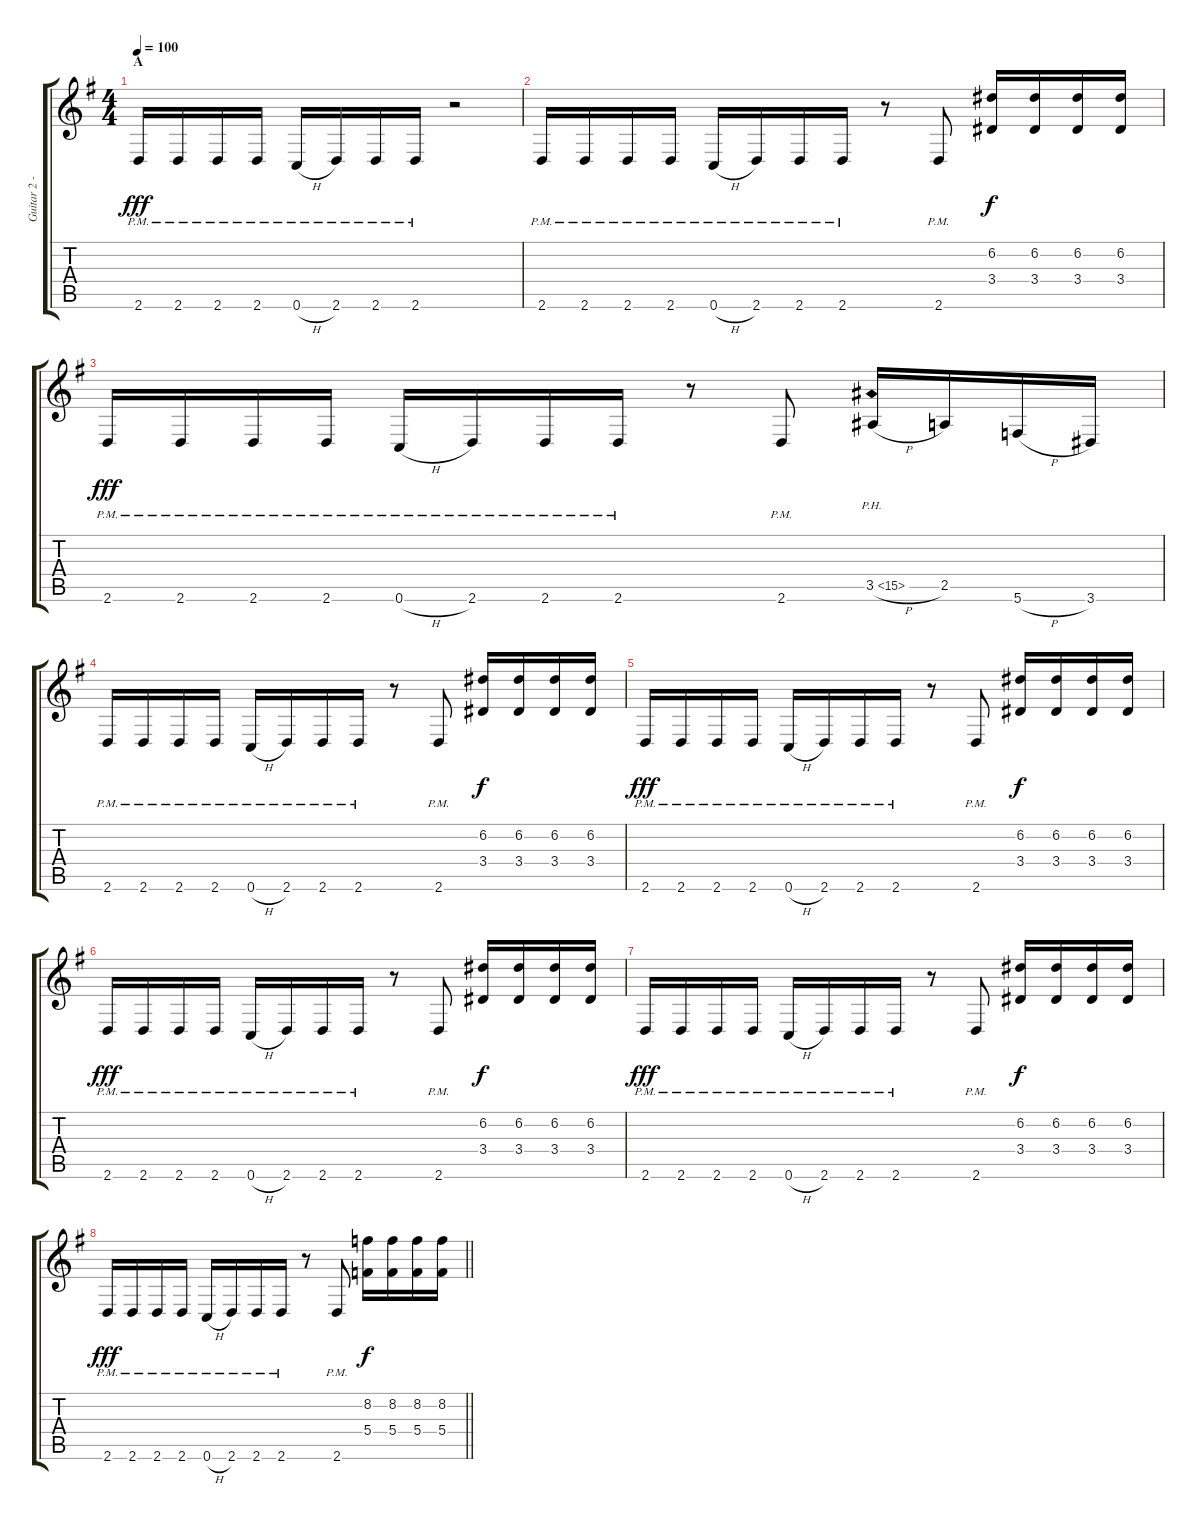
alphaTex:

\track ("Guitar 2 - Aoi" "Guitar 2 -") {instrument distortionguitar}
\staff {score tabs}
\tuning (D4 A3 F3 C3 G2 C2) {hide}
\ts (4 4)
\section ("" "A")
\tempo 100
\clef g2
\ks g
2.6{pm}.16{dy fff} 2.6{pm}.16 2.6{pm}.16 2.6{pm}.16 0.6{h pm}.16 2.6{pm}.16 2.6{pm}.16 2.6{pm}.16 r.2 |
2.6{pm}.16 2.6{pm}.16 2.6{pm}.16 2.6{pm}.16 0.6{h pm}.16 2.6{pm}.16 2.6{pm}.16 2.6{pm}.16 r.8 2.6{pm}.8 (6.2 3.4).16{dy f} (6.2 3.4).16 (6.2 3.4).16 (6.2 3.4).16 |
2.6{pm}.16{dy fff} 2.6{pm}.16 2.6{pm}.16 2.6{pm}.16 0.6{h pm}.16 2.6{pm}.16 2.6{pm}.16 2.6{pm}.16 r.8 2.6{pm}.8 3.5{ph 12 h}.16 2.5.16 5.6{h}.16 3.6.16 |
2.6{pm}.16 2.6{pm}.16 2.6{pm}.16 2.6{pm}.16 0.6{h pm}.16 2.6{pm}.16 2.6{pm}.16 2.6{pm}.16 r.8 2.6{pm}.8 (6.2 3.4).16{dy f} (6.2 3.4).16 (6.2 3.4).16 (6.2 3.4).16 |
2.6{pm}.16{dy fff} 2.6{pm}.16 2.6{pm}.16 2.6{pm}.16 0.6{h pm}.16 2.6{pm}.16 2.6{pm}.16 2.6{pm}.16 r.8 2.6{pm}.8 (6.2 3.4).16{dy f} (6.2 3.4).16 (6.2 3.4).16 (6.2 3.4).16 |
2.6{pm}.16{dy fff} 2.6{pm}.16 2.6{pm}.16 2.6{pm}.16 0.6{h pm}.16 2.6{pm}.16 2.6{pm}.16 2.6{pm}.16 r.8 2.6{pm}.8 (6.2 3.4).16{dy f} (6.2 3.4).16 (6.2 3.4).16 (6.2 3.4).16 |
2.6{pm}.16{dy fff} 2.6{pm}.16 2.6{pm}.16 2.6{pm}.16 0.6{h pm}.16 2.6{pm}.16 2.6{pm}.16 2.6{pm}.16 r.8 2.6{pm}.8 (6.2 3.4).16{dy f} (6.2 3.4).16 (6.2 3.4).16 (6.2 3.4).16 |
\barLineRight lightlight
2.6{pm}.16{dy fff} 2.6{pm}.16 2.6{pm}.16 2.6{pm}.16 0.6{h pm}.16 2.6{pm}.16 2.6{pm}.16 2.6{pm}.16 r.8 2.6{pm}.8 (8.2 5.4).16{dy f} (8.2 5.4).16 (8.2 5.4).16 (8.2 5.4).16
